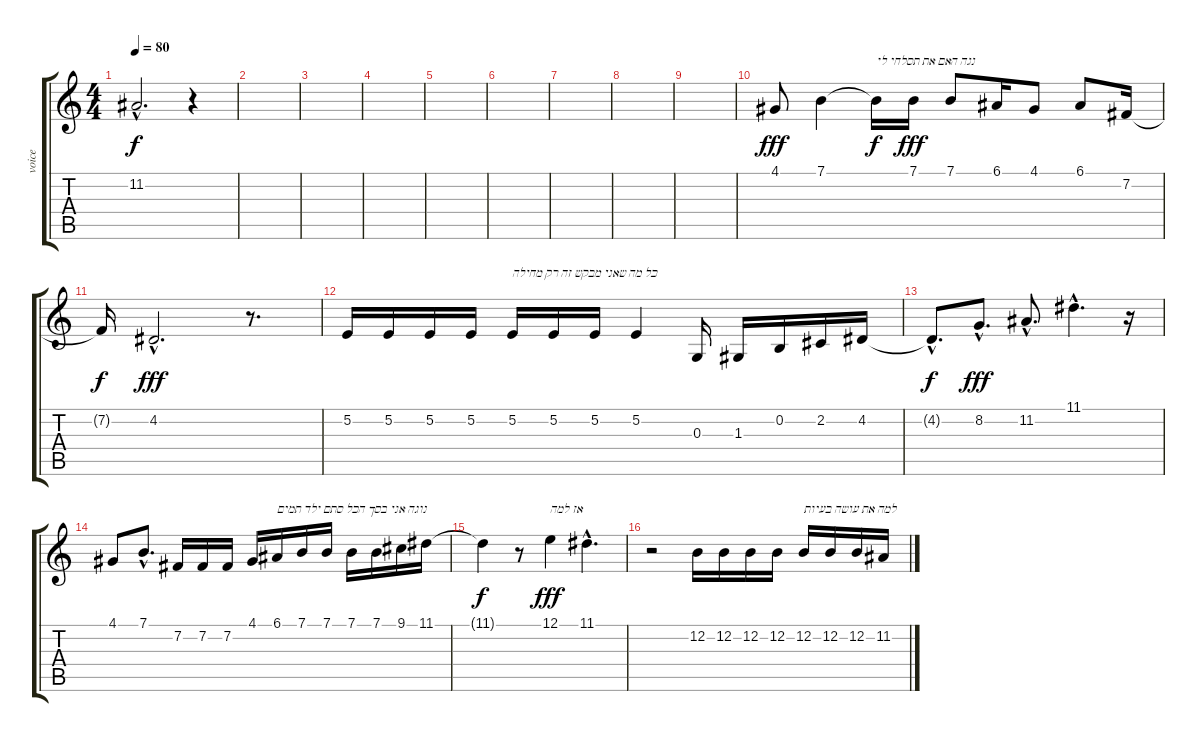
\track ("voice" "voice") {instrument cello}
\staff {score tabs}
\tuning (E4 B3 G3 D3 A2 E2) {hide}
\ts (4 4)
\tempo 80
\clef g2
\ks c
11.2{hac t}.2{d dy f} r.4 |
|
|
|
|
|
|
|
|
4.1.8{dy fff} 7.1.4 7.1{t}.16{txt "נגה האם את תסלחי לי" dy f} 7.1.16{dy fff} 7.1.8 6.1.16 4.1.8 6.1.8 7.2.16 |
7.2{t}.16{dy f} 4.2{hac}.2{d dy fff} r.8{d} |
5.2.16 5.2.16 5.2.16 5.2.16 5.2.16{txt "כל מה שאני מבקש זה רק מחילה"} 5.2.16 5.2.16 5.2.4 0.3.16 1.3.16 0.2.16 2.2.16 4.2.16 |
4.2{hac t}.8{d dy f} 8.2{hac}.8{d dy fff} 11.2{hac}.8{d} 11.1{hac}.4{d} r.16 |
4.1.8 7.1{hac}.8{d} 7.2.16 7.2.16 7.2.16 4.1.16 6.1.16{txt "נוגה אני בסך הכל סתם ילד תמים"} 7.1.16 7.1.16 7.1.16 7.1.16 9.1.16 11.1.16 |
11.1{t}.4{dy f} r.8 12.1.4{txt "אז למה" dy fff} 11.1{hac}.4{d} |
r.2 12.2.16 12.2.16 12.2.16 12.2.16 12.2.16{txt "למה את עושה בעיות"} 12.2.16 12.2.16 11.2.16
